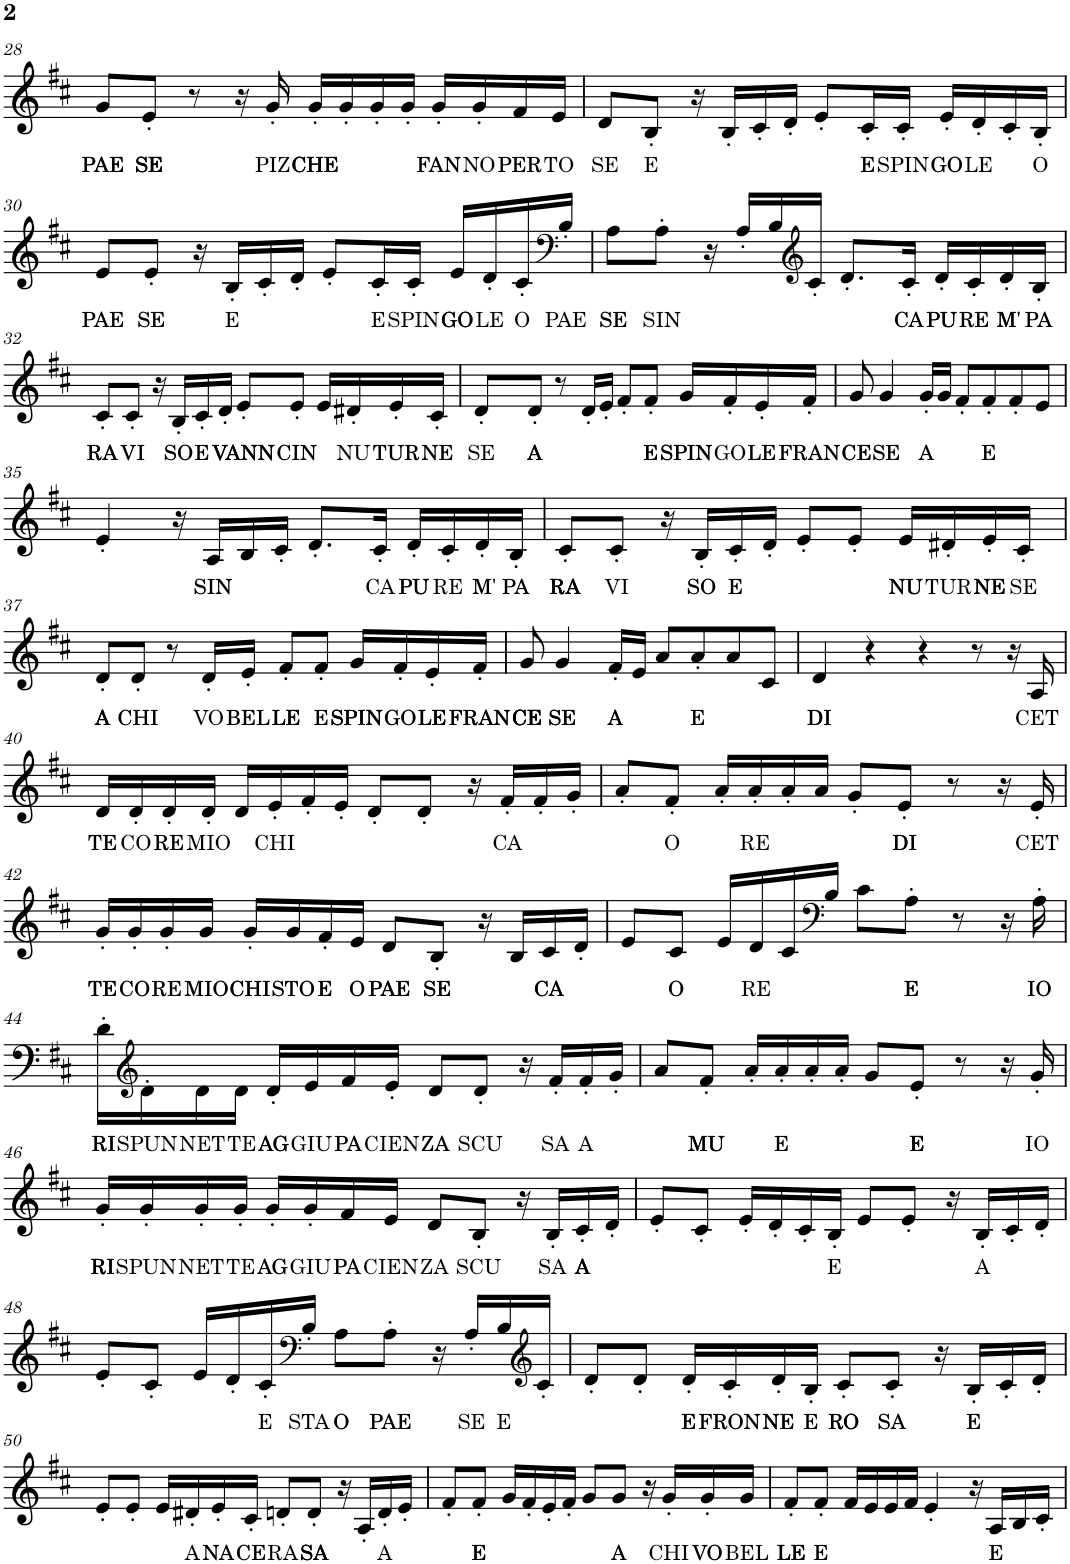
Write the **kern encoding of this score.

**kern	**text
*part1	*part1
*staff1	*staff1
*I"Piano	*
!!LO:PB:g=z
*clefG2	*
*k[f#c#]	*
*M4/4	*
=28	=28
!	!LO:LY:b
8g/L	PAE
!	!LO:LY:b
8e'/J	SE
8r	.
16r	.
!	!LO:LY:b
16g'/	PIZ
!	!LO:LY:b
16g'/LL	CHE
16g'/	.
16g'/	.
16g'/JJ	.
!	!LO:LY:b
16g'/LL	FAN
!	!LO:LY:b
16g'/	NO
!	!LO:LY:b
16f#/	PER
!	!LO:LY:b
16e/JJ	TO
=29	=29
!	!LO:LY:b
8d/L	SE
!	!LO:LY:b
8B'/J	E
16r	.
16B'/LL	.
16c#'/	.
16d'/JJ	.
8e'/L	.
!	!LO:LY:b
16c#'/L	E
!	!LO:LY:b
16c#'/JJ	SPIN
!	!LO:LY:b
16e'/LL	GO
!	!LO:LY:b
16d'/	LE
16c#'/	.
!	!LO:LY:b
16B'/JJ	O
!!LO:LB:g=z
=30	=30
!	!LO:LY:b
8e/L	PAE
!	!LO:LY:b
8e'/J	SE
16r	.
!	!LO:LY:b
16B'/LL	E
16c#'/	.
16d'/JJ	.
8e'/L	.
!	!LO:LY:b
16c#'/L	E
!	!LO:LY:b
16c#'/JJ	SPIN
!	!LO:LY:b
16e/LL	GO
!	!LO:LY:b
16d'/	LE
!	!LO:LY:b
16c#'/	O
*clefF4	*
!	!LO:LY:b
16B'/JJ	PAE
=31	=31
!	!LO:LY:b
8A\L	SE
!	!LO:LY:b
8A'\J	SIN
16r	.
16A'/LL	.
16B/	.
*clefG2	*
16c#'/JJ	.
8.d'/L	.
!	!LO:LY:b
16c#'/Jk	CA
!	!LO:LY:b
16d'/LL	PU
!	!LO:LY:b
16c#'/	RE
!	!LO:LY:b
16d'/	M'
!	!LO:LY:b
16B'/JJ	PA
!!LO:LB:g=z
=32	=32
!	!LO:LY:b
8c#'/L	RA
!	!LO:LY:b
8c#'/J	VI
16r	.
!	!LO:LY:b
16B'/LL	SO
!	!LO:LY:b
16c#'/	E
16d'/JJ	.
!	!LO:LY:b
8e'/L	VANN
!	!LO:LY:b
8e'/J	CIN
16e/LL	.
!	!LO:LY:b
16d#X'/	NU
!	!LO:LY:b
16e'/	TUR
!	!LO:LY:b
16c#'/JJ	NE
=33	=33
!	!LO:LY:b
8d'/L	SE
!	!LO:LY:b
8d'/J	A
8r	.
16d'/LL	.
16e'/JJ	.
8f#'/L	.
!	!LO:LY:b
8f#'/J	E
!	!LO:LY:b
16g/LL	SPIN
!	!LO:LY:b
16f#'/	GO
!	!LO:LY:b
16e'/	LE
!	!LO:LY:b
16f#'/JJ	FRAN
=34	=34
!	!LO:LY:b
8g/	CE
!	!LO:LY:b
4g/	SE
!	!LO:LY:b
16g'/LL	A
16g/JJ	.
8f#'/L	.
!	!LO:LY:b
8f#'/	E
8f#'/	.
8e/J	.
!!LO:LB:g=z
=35	=35
4e'/	.
16r	.
!	!LO:LY:b
16A/LL	SIN
16B/	.
16c#'/JJ	.
8.d'/L	.
!	!LO:LY:b
16c#'/Jk	CA
!	!LO:LY:b
16d'/LL	PU
!	!LO:LY:b
16c#'/	RE
!	!LO:LY:b
16d'/	M'
!	!LO:LY:b
16B'/JJ	PA
=36	=36
!	!LO:LY:b
8c#'/L	RA
!	!LO:LY:b
8c#'/J	VI
16r	.
!	!LO:LY:b
16B'/LL	SO
!	!LO:LY:b
16c#'/	E
16d'/JJ	.
8e'/L	.
8e'/J	.
!	!LO:LY:b
16e/LL	NU
!	!LO:LY:b
16d#X'/	TUR
!	!LO:LY:b
16e'/	NE
!	!LO:LY:b
16c#'/JJ	SE
!!LO:LB:g=z
=37	=37
!	!LO:LY:b
8d'/L	A
!	!LO:LY:b
8d'/J	CHI
8r	.
!	!LO:LY:b
16d'/LL	VO
!	!LO:LY:b
16e'/JJ	BEL
!	!LO:LY:b
8f#'/L	LE
!	!LO:LY:b
8f#'/J	E
!	!LO:LY:b
16g/LL	SPIN
!	!LO:LY:b
16f#'/	GO
!	!LO:LY:b
16e'/	LE
!	!LO:LY:b
16f#'/JJ	FRAN
=38	=38
!	!LO:LY:b
8g/	CE
!	!LO:LY:b
4g/	SE
!	!LO:LY:b
16f#'/LL	A
16e/JJ	.
8a/L	.
!	!LO:LY:b
8a'/	E
8a/	.
8c#/J	.
=39	=39
!	!LO:LY:b
4d/	DI
4r	.
4r	.
8r	.
16r	.
!	!LO:LY:b
16A/	CET
!!LO:LB:g=z
=40	=40
!	!LO:LY:b
16d/LL	TE
!	!LO:LY:b
16d'/	CO
!	!LO:LY:b
16d'/	RE
!	!LO:LY:b
16d'/JJ	MIO
16d/LL	.
!	!LO:LY:b
16e'/	CHI
16f#'/	.
16e'/JJ	.
8d'/L	.
8d'/J	.
16r	.
!	!LO:LY:b
16f#'/LL	CA
16f#'/	.
16g'/JJ	.
=41	=41
8a'/L	.
!	!LO:LY:b
8f#'/J	O
16a'/LL	.
!	!LO:LY:b
16a'/	RE
16a'/	.
16a/JJ	.
8g'/L	.
!	!LO:LY:b
8e'/J	DI
8r	.
16r	.
!	!LO:LY:b
16e'/	CET
!!LO:LB:g=z
=42	=42
!	!LO:LY:b
16g'/LL	TE
!	!LO:LY:b
16g'/	CO
!	!LO:LY:b
16g'/	RE
!	!LO:LY:b
16g/JJ	MIO
!	!LO:LY:b
16g'/LL	CHI
!	!LO:LY:b
16g/	STO
!	!LO:LY:b
16f#'/	E
!	!LO:LY:b
16e/JJ	O
!	!LO:LY:b
8d/L	PAE
!	!LO:LY:b
8B'/J	SE
16r	.
16B/LL	.
!	!LO:LY:b
16c#/	CA
16d'/JJ	.
=43	=43
8e/L	.
!	!LO:LY:b
8c#/J	O
16e/LL	.
!	!LO:LY:b
16d/	RE
16c#/	.
*clefF4	*
16B/JJ	.
8c#\L	.
!	!LO:LY:b
8A'\J	E
8r	.
16r	.
!	!LO:LY:b
16A'\	IO
!!LO:LB:g=z
=44	=44
!	!LO:LY:b
16d'\LL	RI
*clefG2	*
!	!LO:LY:b
16d'\	SPUN
!	!LO:LY:b
16d\	NET
!	!LO:LY:b
16d\JJ	TE
!	!LO:LY:b
16d'/LL	AG
!	!LO:LY:b
16e/	GIU
!	!LO:LY:b
16f#/	PA
!	!LO:LY:b
16e'/JJ	CIEN
!	!LO:LY:b
8d/L	ZA
!	!LO:LY:b
8d'/J	SCU
16r	.
!	!LO:LY:b
16f#'/LL	SA
!	!LO:LY:b
16f#'/	A
16g'/JJ	.
=45	=45
8a/L	.
!	!LO:LY:b
8f#'/J	MU
16a'/LL	.
!	!LO:LY:b
16a'/	E
16a'/	.
16a'/JJ	.
8g/L	.
!	!LO:LY:b
8e'/J	E
8r	.
16r	.
!	!LO:LY:b
16g'/	IO
!!LO:LB:g=z
=46	=46
!	!LO:LY:b
16g'/LL	RI
!	!LO:LY:b
16g'/	SPUN
!	!LO:LY:b
16g'/	NET
!	!LO:LY:b
16g'/JJ	TE
!	!LO:LY:b
16g'/LL	AG
!	!LO:LY:b
16g'/	GIU
!	!LO:LY:b
16f#/	PA
!	!LO:LY:b
16e/JJ	CIEN
!	!LO:LY:b
8d/L	ZA
!	!LO:LY:b
8B'/J	SCU
16r	.
!	!LO:LY:b
16B'/LL	SA
!	!LO:LY:b
16c#'/	A
16d'/JJ	.
=47	=47
8e'/L	.
8c#'/J	.
16e'/LL	.
16d'/	.
16c#'/	.
!	!LO:LY:b
16B'/JJ	E
8e/L	.
8e'/J	.
16r	.
!	!LO:LY:b
16B'/LL	A
16c#'/	.
16d'/JJ	.
!!LO:LB:g=z
=48	=48
8e'/L	.
8c#'/J	.
16e/LL	.
16d'/	.
!	!LO:LY:b
16c#'/	E
*clefF4	*
!	!LO:LY:b
16B'/JJ	STA
!	!LO:LY:b
8A\L	O
!	!LO:LY:b
8A'\J	PAE
16r	.
!	!LO:LY:b
16A'/LL	SE
!	!LO:LY:b
16B/	E
*clefG2	*
16c#'/JJ	.
=49	=49
8d'/L	.
8d'/J	.
!	!LO:LY:b
16d'/LL	E
!	!LO:LY:b
16c#'/	FRON
!	!LO:LY:b
16d'/	NE
!	!LO:LY:b
16B'/JJ	E
!	!LO:LY:b
8c#'/L	RO
!	!LO:LY:b
8c#'/J	SA
16r	.
!	!LO:LY:b
16B'/LL	E
16c#'/	.
16d'/JJ	.
!!LO:LB:g=z
=50	=50
8e'/L	.
8e'/J	.
16e/LL	.
!	!LO:LY:b
16d#X'/	A
!	!LO:LY:b
16e'/	NA
!	!LO:LY:b
16c#'/JJ	CE
!	!LO:LY:b
8dn'/L	RA
!	!LO:LY:b
8d'/J	SA
16r	.
16A'/LL	.
!	!LO:LY:b
16d'/	A
16e'/JJ	.
=51	=51
8f#'/L	.
!	!LO:LY:b
8f#'/J	E
16g/LL	.
16f#'/	.
16e'/	.
16f#'/JJ	.
8g/L	.
!	!LO:LY:b
8g/J	A
16r	.
!	!LO:LY:b
16g'/LL	CHI
!	!LO:LY:b
16g'/	VO
!	!LO:LY:b
16g/JJ	BEL
=52	=52
!	!LO:LY:b
8f#'/L	LE
!	!LO:LY:b
8f#'/J	E
16f#/LL	.
16e/	.
16e/	.
16f#/JJ	.
4e'/	.
16r	.
!	!LO:LY:b
16A/LL	E
16B/	.
16c#'/JJ	.
=	=
*-	*-
